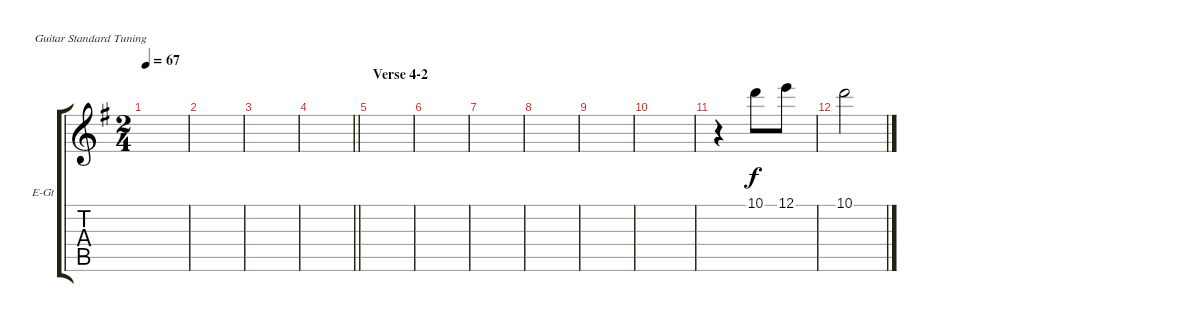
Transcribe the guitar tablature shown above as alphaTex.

\bracketExtendMode groupsimilarinstruments
\firstSystemTrackNameOrientation horizontal
\otherSystemsTrackNameOrientation horizontal
\track ("back vocal 1 (Artur Potemkin)" "E-Gt") {instrument electricguitarclean}
\staff {score tabs}
\tuning (E4 B3 G3 D3 A2 E2)
\ts (2 4)
\tempo 67
\clef g2
\scale
0.333333
\ks eminor
|
\scale
0.333333 |
\scale
0.333333 |
\scale
0.333333
\barLineRight lightlight
|
\section ("" "Verse 4-2")
\scale
0.333333 |
\scale
0.333333 |
\scale
0.333333 |
\scale
0.333333 |
\scale
0.333333 |
\scale
0.333333 |
\scale
0.333333 r.4 10.1.8 12.1.8 |
\scale
0.333333 10.1.2 |
\scale
0.333333 |
\scale
0.333333 |
\scale
0.333333 |
\scale
0.333333
